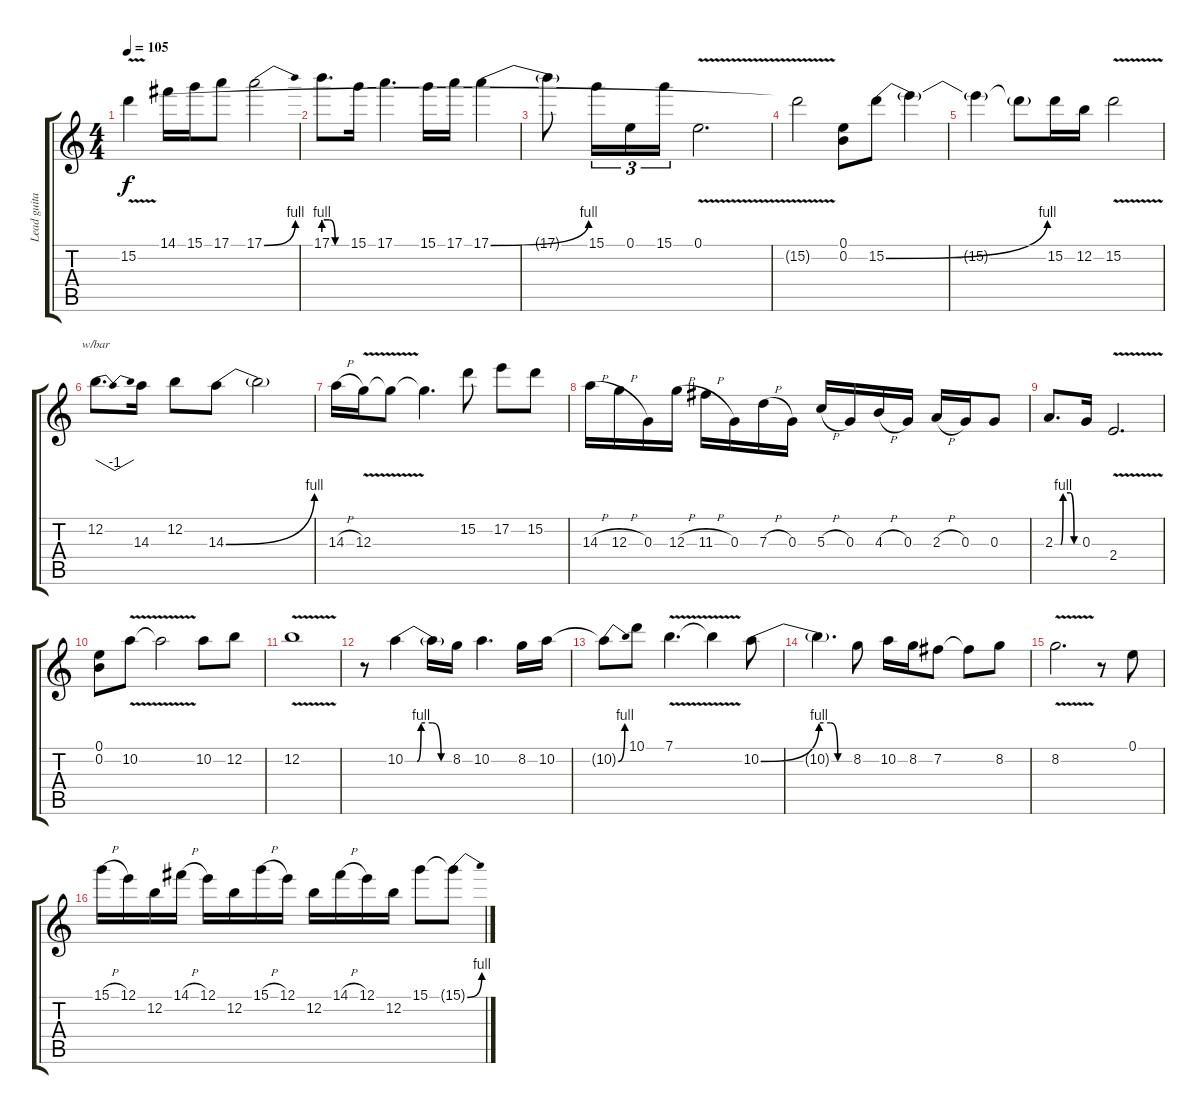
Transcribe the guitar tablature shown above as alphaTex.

\track ("Lead guitar" "Lead guita") {instrument distortionguitar}
\staff {score tabs}
\tuning (E4 B3 G3 D3 A2 E2) {hide}
\ts (4 4)
\tempo 105
\clef g2
\ks c
15.2{v t}.4{dy f} 14.1.16 15.1.16 17.1.8 17.1{be (bend 0 0 60 4)}.2 |
17.1{be (custom 0 4 15 4 30 0 60 0)}.8{d} 15.1.16 17.1.4{d} 15.1.16 17.1.16 17.1{be (bend 0 0 60 4)}.4 |
17.1{t}.8 15.1.16{tu (3 2)} 0.1.16{tu (3 2)} 15.1.16{tu (3 2)} 0.1{v}.2{d} |
15.2{t}.2 (0.1 0.2).8 15.2{be (bend 0 0 60 4)}.8 15.2{t}.4 |
15.2{t}.4 15.2{t}.8 15.2.16 12.2.16 15.2{v}.2 |
12.2.8{d tbe (dip default 0 0 30 -4 60 0)} 14.3.16 12.2.8 14.3{be (bend 0 0 60 4)}.8 14.3{t}.2 |
14.3{h}.16 12.3{v}.16 12.3{t}.8 12.3{t}.4{d} 15.2.8 17.2.8 15.2.8 |
14.3{h}.16 12.3{h}.16 0.3.16 12.3{h}.16 11.3{h}.16 0.3.16 7.3{h}.16 0.3.16 5.3{h}.16 0.3.16 4.3{h}.16 0.3.16 2.3{h}.16 0.3.16 0.3.8 |
2.3{be (custom 0 0 15 0 21 4 40 4 49 0 60 0)}.8{d} 0.3.16 2.4{v}.2{d} |
(0.1 0.2).8 10.2{v}.8 10.2{t}.2 10.2.8 12.2.8 |
12.2{v}.1 |
r.8 10.2{be (custom 0 0 15 0 20 4 34 4 45 0 60 0)}.4 10.2{t}.16 8.2.16 10.2.4{d} 8.2.16 10.2.16 |
10.2{be (bend 0 0 60 4) t}.8 10.1.8 7.1{v}.4{d} 7.1{t}.4 10.2{be (bend 0 0 60 4)}.8 |
10.2{be (custom 0 4 23 4 37 0 60 0) t}.4{d} 8.2.8 10.2.16 8.2.16 7.2.8 7.2{t}.8 8.2.8 |
8.2{v}.2{d} r.8 0.1.8 |
15.1{h}.16 12.1.16 12.2.16 14.1{h}.16 12.1.16 12.2.16 15.1{h}.16 12.1.16 12.2.16 14.1{h}.16 12.1.16 12.2.16 15.1.8 15.1{be (bend 0 0 60 4) t}.8
